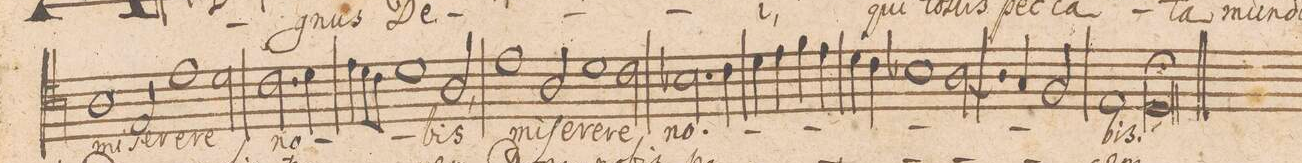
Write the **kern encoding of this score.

**kern	**text	**text
*I"TENOR.	*	*
*clefC4	*	*
*k[]	*	*
*met(c|)	*	*
*M2/1	*	*
0r	.	.
=13-	=13-	=13-
1A\	mi-	Do-
2E/	-se-	-na
1e\	-re-	no-
=14-	=14-	=14-
2d\	-re	-bis
2.c\	no-	pa-
4d\	.	.
=15-	=15-	=15-
4e\	.	.
8d\L	.	.
8c\J	.	.
1d\	.	.
2A,</	-bis	-cem.
=16-	=16-	=16-
1e\	mi-	Do-
2A/	-ſe-	-na
1d\	-re-	no-
=17-	=17-	=17-
2c\	-re	-bis
2.B-X\	no-	pa-
4c\	.	.
=18-	=18-	=18-
4d\	.	.
4e\	.	.
4f\	.	.
4e\	.	.
4d\	.	.
4c\	.	.
1B-X\	.	.
=19-	=19-	=19-
[<2A\	.	.
4A\]	.	.
4G/	.	.
2Fny/	.	.
=20-	=20-	=20-
1E/	.	.
1D/;	-bis.	-cem
=21||	=21||	=21||
*M2/1	*	*
*met(c|)	*	*
*-	*-	*-
